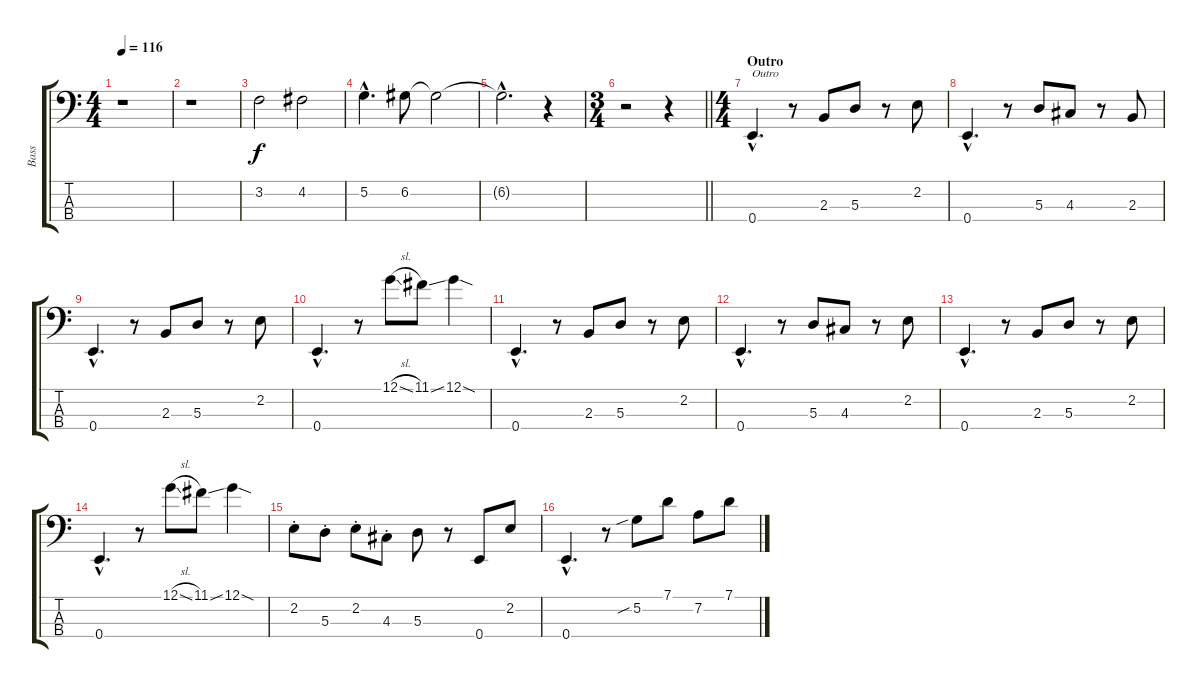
\track ("Bass" "Bass") {instrument electricbassfinger}
\staff {score tabs}
\tuning (G2 D2 A1 E1) {hide}
\ts (4 4)
\tempo 116
\clef f4
\ks c
r.1{dy f} |
r.1 |
3.2.2 4.2.2 |
5.2{hac}.4{d} 6.2.8 6.2{t}.2 |
6.2{hac t}.2{d} r.4 |
\ts (3 4)
\barLineRight lightlight
r.2 r.4 |
\ts (4 4)
\section ("" "Outro")
0.4{hac}.4{d txt "Outro"} r.8 2.3.8 5.3.8 r.8 2.2.8 |
0.4{hac}.4{d} r.8 5.3.8 4.3.8 r.8 2.3.8 |
0.4{hac}.4{d} r.8 2.3.8 5.3.8 r.8 2.2.8 |
0.4{hac}.4{d} r.8 12.1{sl}.8 11.1{ss}.8 12.1{sod}.4 |
0.4{hac}.4{d} r.8 2.3.8 5.3.8 r.8 2.2.8 |
0.4{hac}.4{d} r.8 5.3.8 4.3.8 r.8 2.2.8 |
0.4{hac}.4{d} r.8 2.3.8 5.3.8 r.8 2.2.8 |
0.4{hac}.4{d} r.8 12.1{sl}.8 11.1{ss}.8 12.1{sod}.4 |
2.2{st}.8 5.3{st}.8 2.2{st}.8 4.3{st}.8 5.3.8 r.8 0.4.8 2.2.8 |
0.4{hac}.4{d} r.8 5.2{sib}.8 7.1.8 7.2.8 7.1.8
